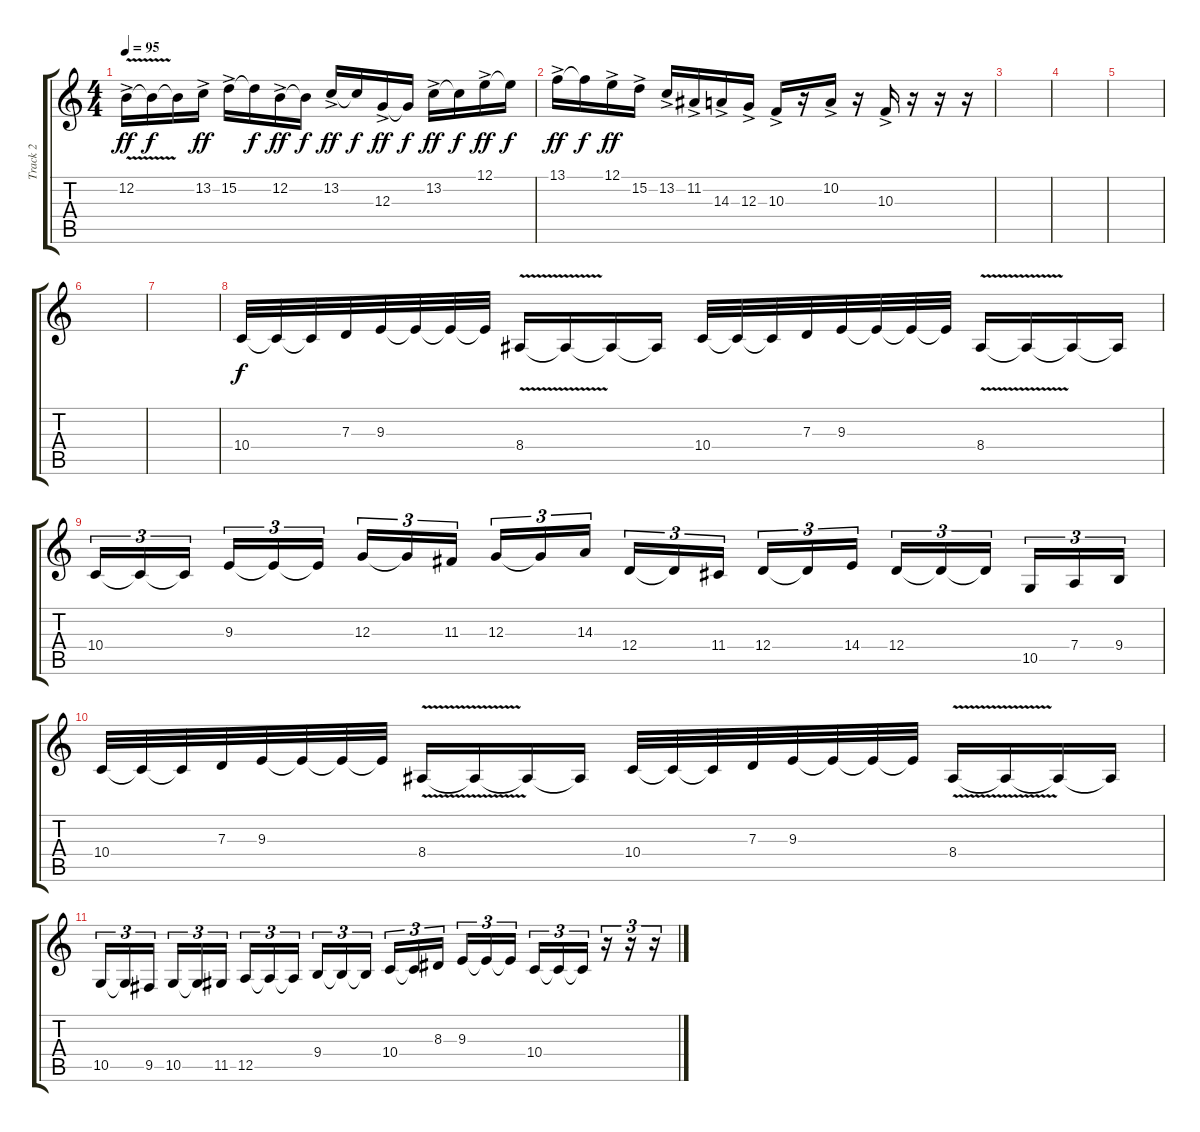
\track ("Track 2" "Track 2") {instrument flute}
\staff {score tabs}
\tuning (E4 B3 G3 D3 A2 E2) {hide}
\ts (4 4)
\tempo 95
\clef g2
\ks c
12.2{v ac}.16{dy ff} 12.2{t}.16{dy f} 12.2{t}.16 13.2{ac}.16{dy ff} 15.2{ac}.16 15.2{t}.16{dy f} 12.2{ac}.16{dy ff} 12.2{t}.16{dy f} 13.2{ac}.16{dy ff} 13.2{t}.16{dy f} 12.3{ac}.16{dy ff} 12.3{t}.16{dy f} 13.2{ac}.16{dy ff} 13.2{t}.16{dy f} 12.1{ac}.16{dy ff} 12.1{t}.16{dy f} |
13.1{ac}.16{dy ff} 13.1{t}.16{dy f} 12.1{ac}.16{dy ff} 15.2{ac}.16 13.2{ac}.16 11.2{ac}.16 14.3{ac}.16 12.3{ac}.16 10.3{ac}.16 r.16 10.2{ac}.16 r.16 10.3{ac}.16 r.16 r.16 r.16 |
|
|
|
|
|
10.4.32{dy f} 10.4{t}.32 10.4{t}.32 7.3.32 9.3.32 9.3{t}.32 9.3{t}.32 9.3{t}.32 8.4{v}.16 8.4{t}.16 8.4{t}.16 8.4{t}.16 10.4.32 10.4{t}.32 10.4{t}.32 7.3.32 9.3.32 9.3{t}.32 9.3{t}.32 9.3{t}.32 8.4{v}.16 8.4{t}.16 8.4{t}.16 8.4{t}.16 |
10.4.16{tu (3 2)} 10.4{t}.16{tu (3 2)} 10.4{t}.16{tu (3 2) beam splitsecondary} 9.3.16{tu (3 2)} 9.3{t}.16{tu (3 2)} 9.3{t}.16{tu (3 2)} 12.3.16{tu (3 2)} 12.3{t}.16{tu (3 2)} 11.3.16{tu (3 2) beam splitsecondary} 12.3.16{tu (3 2)} 12.3{t}.16{tu (3 2)} 14.3.16{tu (3 2)} 12.4.16{tu (3 2)} 12.4{t}.16{tu (3 2)} 11.4.16{tu (3 2) beam splitsecondary} 12.4.16{tu (3 2)} 12.4{t}.16{tu (3 2)} 14.4.16{tu (3 2)} 12.4.16{tu (3 2)} 12.4{t}.16{tu (3 2)} 12.4{t}.16{tu (3 2) beam splitsecondary} 10.5.16{tu (3 2)} 7.4.16{tu (3 2)} 9.4.16{tu (3 2)} |
10.4.32 10.4{t}.32 10.4{t}.32 7.3.32 9.3.32 9.3{t}.32 9.3{t}.32 9.3{t}.32 8.4{v}.16 8.4{t}.16 8.4{t}.16 8.4{t}.16 10.4.32 10.4{t}.32 10.4{t}.32 7.3.32 9.3.32 9.3{t}.32 9.3{t}.32 9.3{t}.32 8.4{v}.16 8.4{t}.16 8.4{t}.16 8.4{t}.16 |
10.5.16{tu (3 2)} 10.5{t}.16{tu (3 2)} 9.5.16{tu (3 2) beam splitsecondary} 10.5.16{tu (3 2)} 10.5{t}.16{tu (3 2)} 11.5.16{tu (3 2)} 12.5.16{tu (3 2)} 12.5{t}.16{tu (3 2)} 12.5{t}.16{tu (3 2) beam splitsecondary} 9.4.16{tu (3 2)} 9.4{t}.16{tu (3 2)} 9.4{t}.16{tu (3 2)} 10.4.16{tu (3 2)} 10.4{t}.16{tu (3 2)} 8.3.16{tu (3 2) beam splitsecondary} 9.3.16{tu (3 2)} 9.3{t}.16{tu (3 2)} 9.3{t}.16{tu (3 2)} 10.4.16{tu (3 2)} 10.4{t}.16{tu (3 2)} 10.4{t}.16{tu (3 2)} r.16{tu (3 2)} r.16{tu (3 2)} r.16{tu (3 2)}
